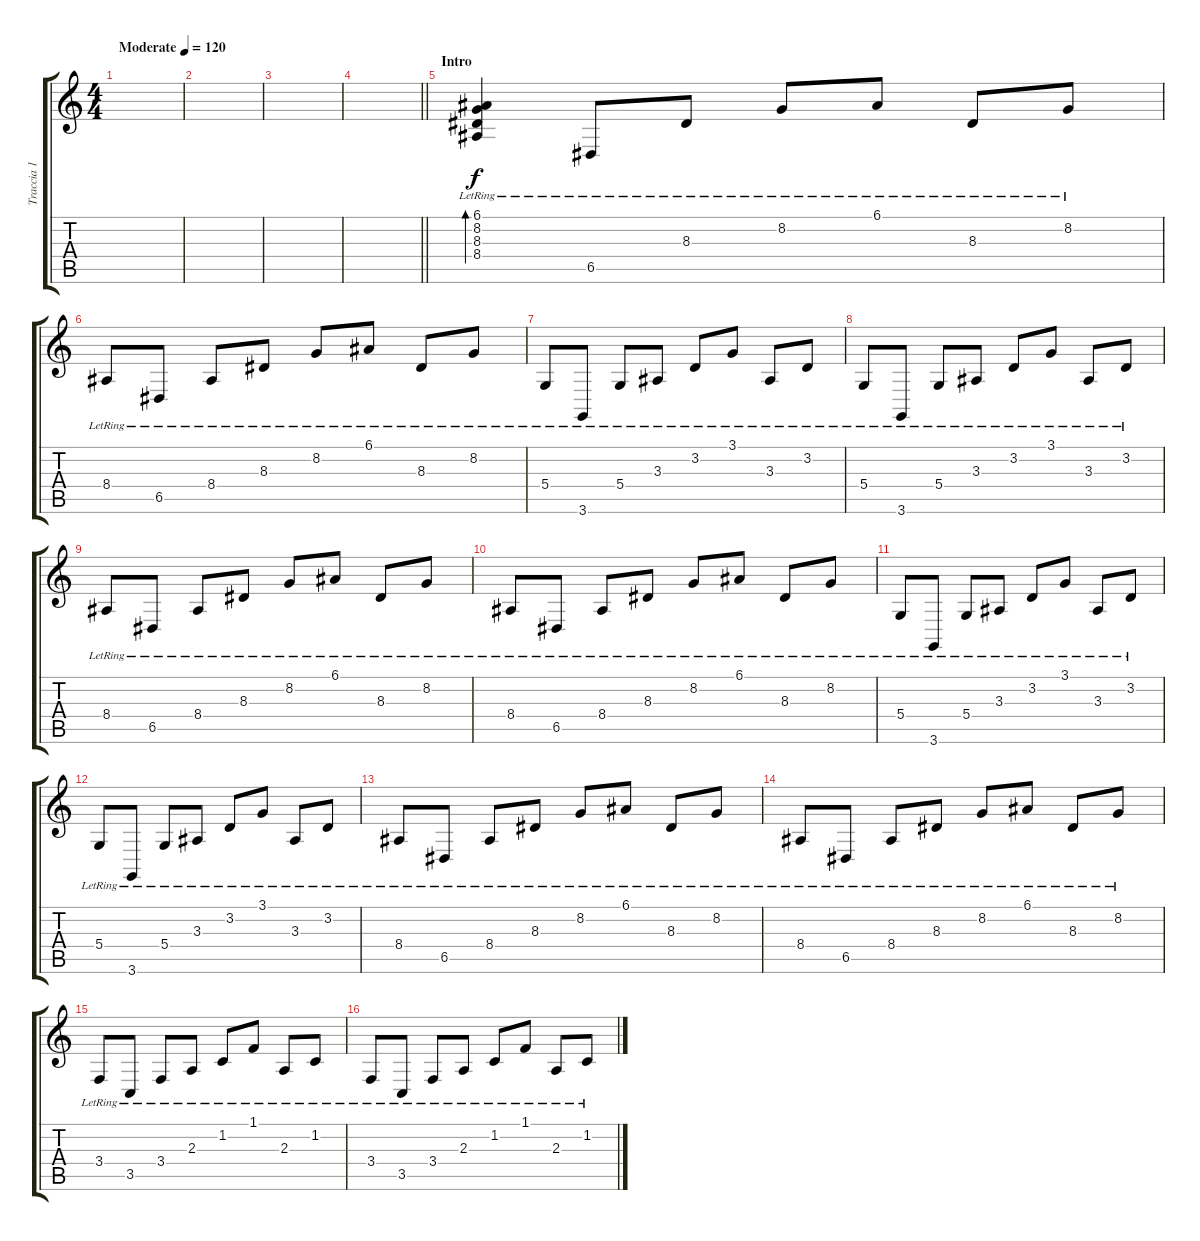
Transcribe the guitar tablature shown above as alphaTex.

\track ("Traccia 1" "Traccia 1") {instrument acousticgrandpiano}
\staff {score tabs}
\tuning (E4 B3 G3 D3 A2 E2) {hide}
\ts (4 4)
\tempo (120 "Moderate")
\clef g2
\ks c
|
|
|
\barLineRight lightlight
|
\section ("" "Intro")
(6.1 8.2{lr} 8.3{lr} 8.4).4{bd 480} 6.5{lr}.8{dy f} 8.3{lr}.8 8.2{lr}.8 6.1{lr}.8 8.3{lr}.8 8.2{lr}.8 |
8.4{lr}.8 6.5{lr}.8 8.4{lr}.8 8.3{lr}.8 8.2{lr}.8 6.1{lr}.8 8.3{lr}.8 8.2{lr}.8 |
5.4{lr}.8 3.6{lr}.8 5.4{lr}.8 3.3{lr}.8 3.2{lr}.8 3.1{lr}.8 3.3{lr}.8 3.2{lr}.8 |
5.4{lr}.8 3.6{lr}.8 5.4{lr}.8 3.3{lr}.8 3.2{lr}.8 3.1{lr}.8 3.3{lr}.8 3.2{lr}.8 |
8.4{lr}.8 6.5{lr}.8 8.4{lr}.8 8.3{lr}.8 8.2{lr}.8 6.1{lr}.8 8.3{lr}.8 8.2{lr}.8 |
8.4{lr}.8 6.5{lr}.8 8.4{lr}.8 8.3{lr}.8 8.2{lr}.8 6.1{lr}.8 8.3{lr}.8 8.2{lr}.8 |
5.4{lr}.8 3.6{lr}.8 5.4{lr}.8 3.3{lr}.8 3.2{lr}.8 3.1{lr}.8 3.3{lr}.8 3.2{lr}.8 |
5.4{lr}.8 3.6{lr}.8 5.4{lr}.8 3.3{lr}.8 3.2{lr}.8 3.1{lr}.8 3.3{lr}.8 3.2{lr}.8 |
8.4{lr}.8 6.5{lr}.8 8.4{lr}.8 8.3{lr}.8 8.2{lr}.8 6.1{lr}.8 8.3{lr}.8 8.2{lr}.8 |
8.4{lr}.8 6.5{lr}.8 8.4{lr}.8 8.3{lr}.8 8.2{lr}.8 6.1{lr}.8 8.3{lr}.8 8.2{lr}.8 |
3.4{lr}.8 3.5{lr}.8 3.4{lr}.8 2.3{lr}.8 1.2{lr}.8 1.1{lr}.8 2.3{lr}.8 1.2{lr}.8 |
3.4{lr}.8 3.5{lr}.8 3.4{lr}.8 2.3{lr}.8 1.2{lr}.8 1.1{lr}.8 2.3{lr}.8 1.2{lr}.8
